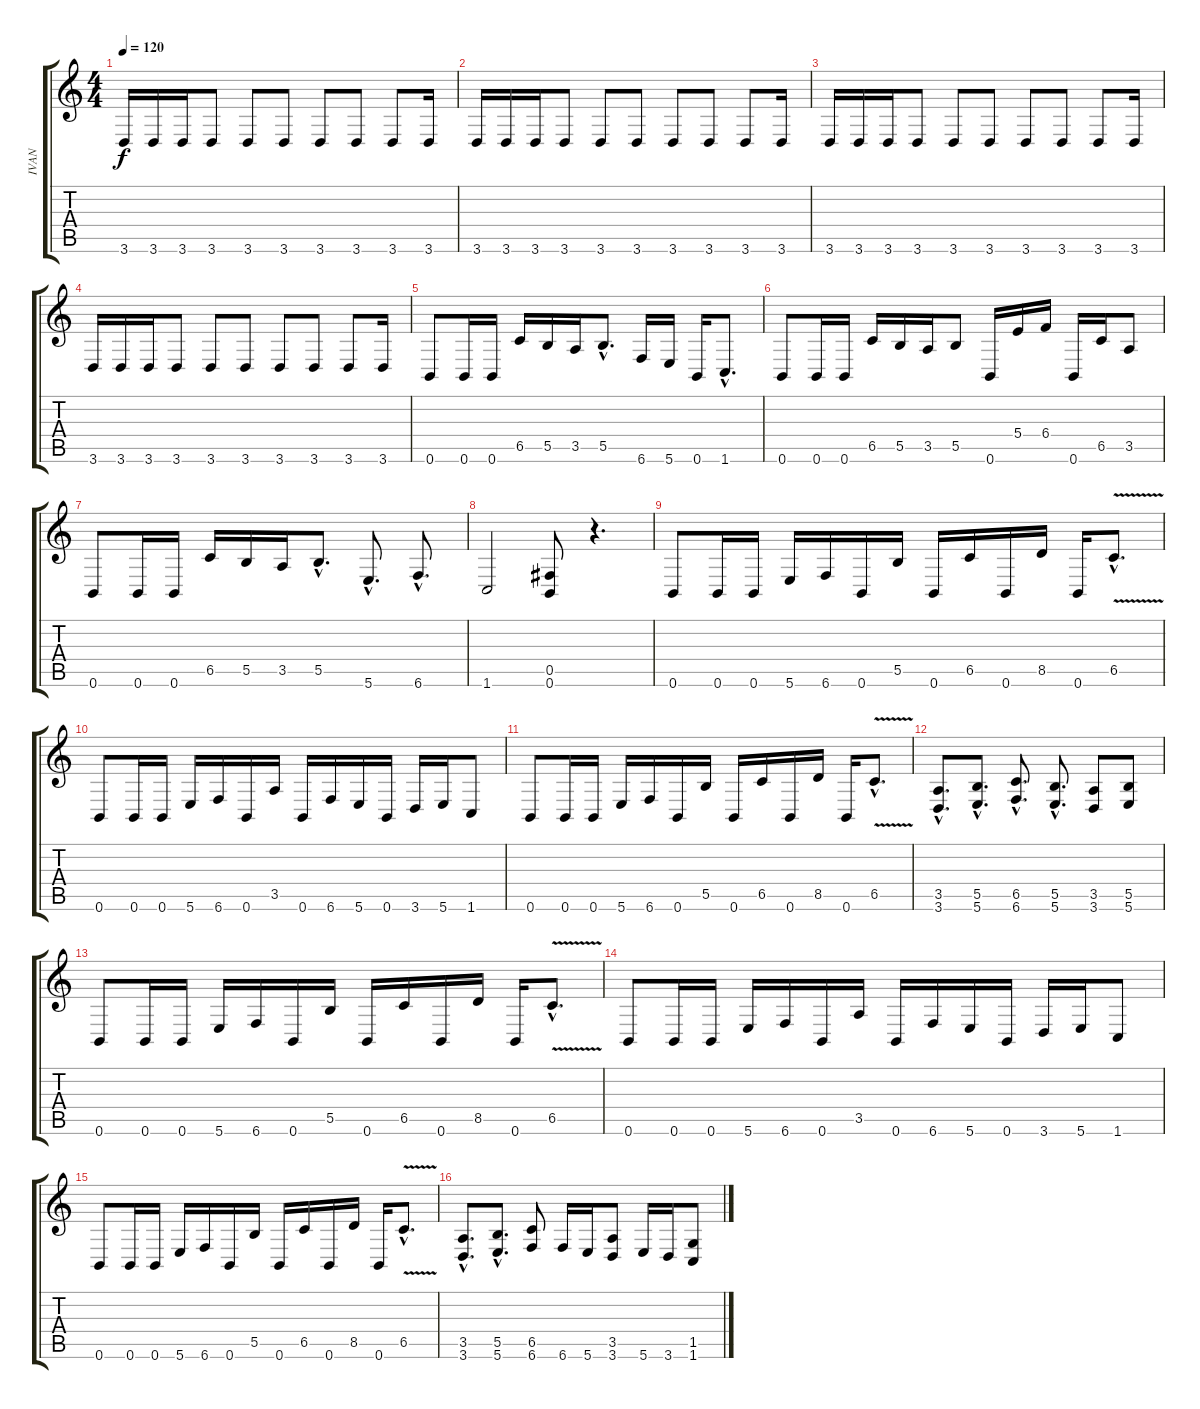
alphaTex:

\track ("IVAN" "IVAN") {instrument distortionguitar}
\staff {score tabs}
\tuning (Db4 Ab3 E3 B2 Gb2 B1) {hide}
\ts (4 4)
\tempo 120
\clef g2
\ks c
3.6.16{dy f} 3.6.16 3.6.16 3.6.8 3.6.8 3.6.8 3.6.8 3.6.8 3.6.8 3.6.16 |
3.6.16 3.6.16 3.6.16 3.6.8 3.6.8 3.6.8 3.6.8 3.6.8 3.6.8 3.6.16 |
3.6.16 3.6.16 3.6.16 3.6.8 3.6.8 3.6.8 3.6.8 3.6.8 3.6.8 3.6.16 |
3.6.16 3.6.16 3.6.16 3.6.8 3.6.8 3.6.8 3.6.8 3.6.8 3.6.8 3.6.16 |
0.6.8 0.6.16 0.6.16 6.5.16 5.5.16 3.5.16 5.5{hac}.8{d} 6.6.16 5.6.16 0.6.16 1.6{hac}.8{d} |
0.6.8 0.6.16 0.6.16 6.5.16 5.5.16 3.5.16 5.5.8 0.6.16 5.4.16 6.4.16 0.6.16 6.5.16 3.5.8 |
0.6.8 0.6.16 0.6.16 6.5.16 5.5.16 3.5.16 5.5{hac}.8{d} 5.6{hac}.8{d} 6.6{hac}.8{d} |
1.6.2 (0.5 0.6).8 r.4{d} |
0.6.8 0.6.16 0.6.16 5.6.16 6.6.16 0.6.16 5.5.16 0.6.16 6.5.16 0.6.16 8.5.16 0.6.16 6.5{v hac}.8{d} |
0.6.8 0.6.16 0.6.16 5.6.16 6.6.16 0.6.16 3.5.16 0.6.16 6.6.16 5.6.16 0.6.16 3.6.16 5.6.16 1.6.8 |
0.6.8 0.6.16 0.6.16 5.6.16 6.6.16 0.6.16 5.5.16 0.6.16 6.5.16 0.6.16 8.5.16 0.6.16 6.5{v hac}.8{d} |
(3.5{hac} 3.6{hac}).8{d} (5.5{hac} 5.6{hac}).8{d} (6.5{hac} 6.6{hac}).8{d} (5.5{hac} 5.6{hac}).8{d} (3.5 3.6).8 (5.5 5.6).8 |
0.6.8 0.6.16 0.6.16 5.6.16 6.6.16 0.6.16 5.5.16 0.6.16 6.5.16 0.6.16 8.5.16 0.6.16 6.5{v hac}.8{d} |
0.6.8 0.6.16 0.6.16 5.6.16 6.6.16 0.6.16 3.5.16 0.6.16 6.6.16 5.6.16 0.6.16 3.6.16 5.6.16 1.6.8 |
0.6.8 0.6.16 0.6.16 5.6.16 6.6.16 0.6.16 5.5.16 0.6.16 6.5.16 0.6.16 8.5.16 0.6.16 6.5{v hac}.8{d} |
(3.5{hac} 3.6{hac}).8{d} (5.5{hac} 5.6{hac}).8{d} (6.5 6.6).8 6.6.16 5.6.16 (3.5 3.6).8 5.6.16 3.6.16 (1.5 1.6).8
